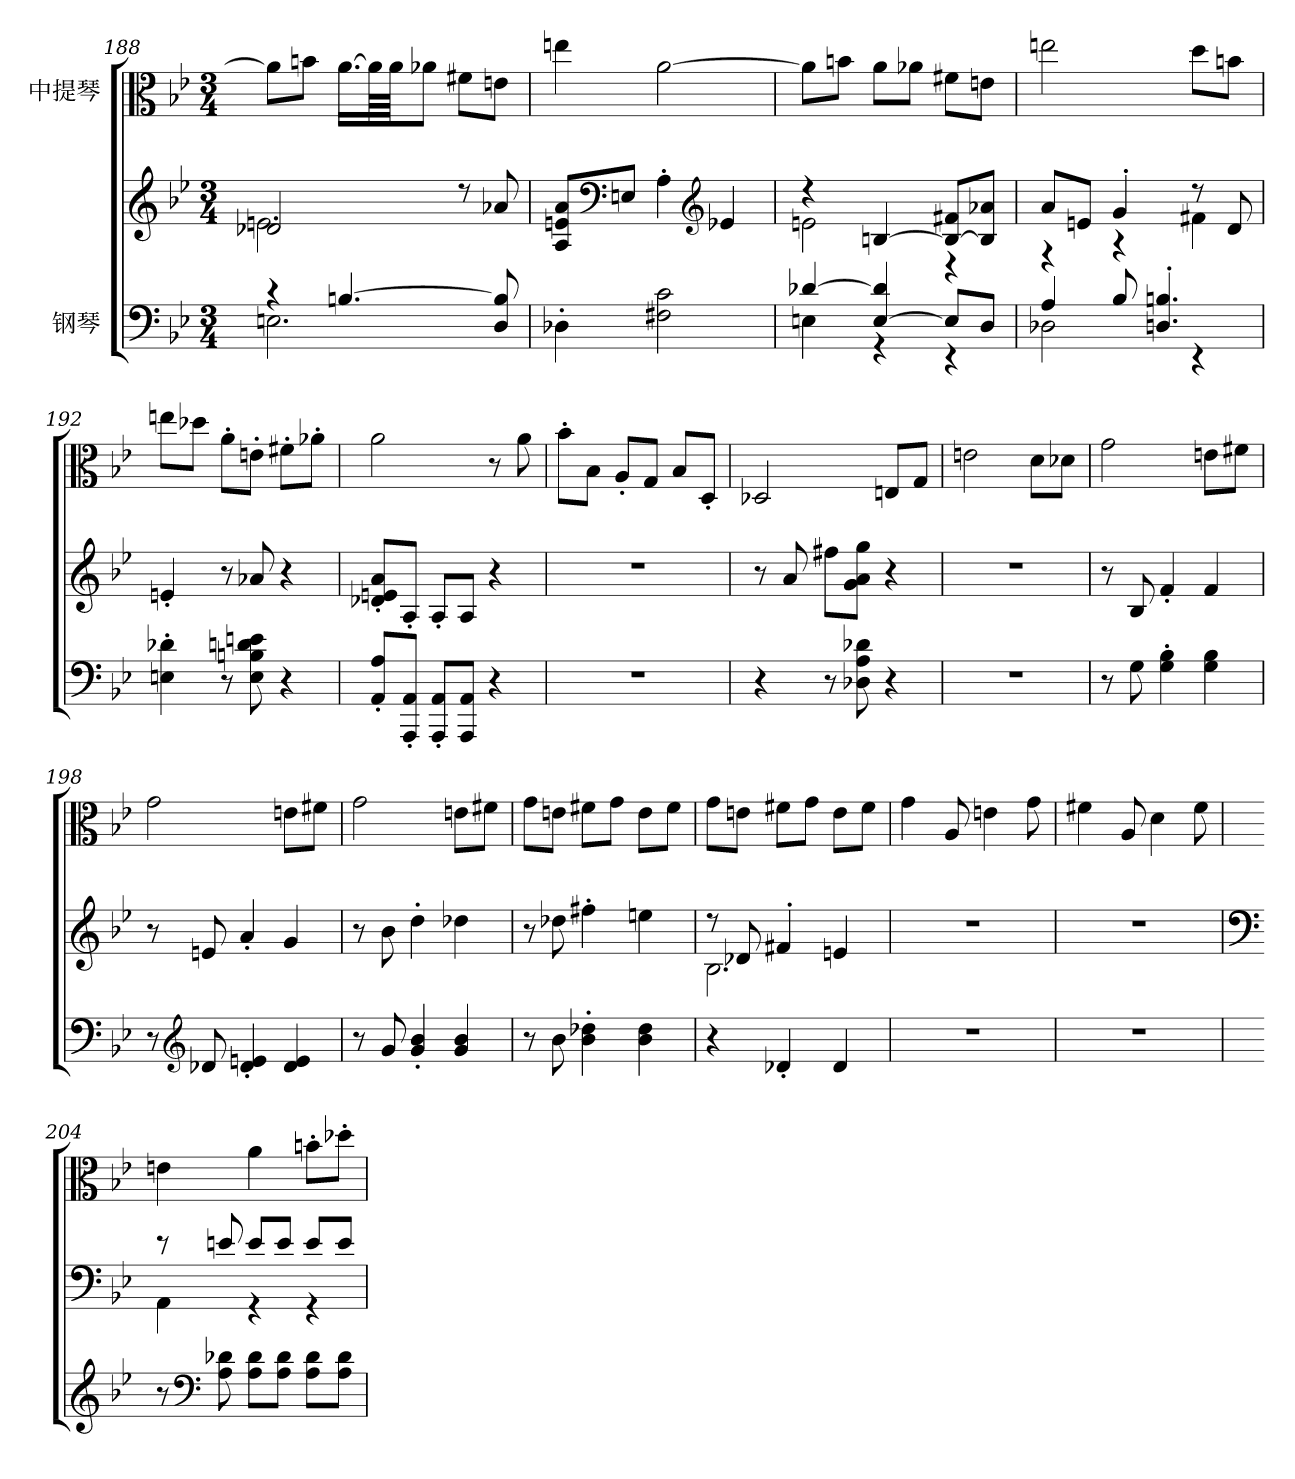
**kern	**kern	**kern
*part2	*part2	*part1
*staff3	*staff2	*staff1
*I"钢琴	*	*I"中提琴
*clefF4	*clefG2	*clefC3
*k[b-e-]	*k[b-e-]	*k[b-e-]
*M3/4	*M3/4	*M3/4
=188	=188	=188
*^	*^	*
4r	2.En\	2d-X/	2.en\	8a\L]
.	.	.	.	8bn\J
[4.Bn/	.	.	.	[16.a\LL
.	.	.	.	64a\LL]
.	.	.	.	64a\JJJ
.	.	.	.	8a-X\J
.	.	8r	.	8f#X\L
8D/ 8B/]	.	8a-X/	.	8en\J
*v	*v	*	*	*
*	*v	*v	*
=189	=189	=189
4D-X'\	8A/ 8en/ 8a/L	4een\
*	*clefF4	*
.	8En/J	.
2F#X\ 2c\	4A'\	[2a\
*	*clefG2	*
.	4e-X/	.
!!LO:LB:g=z
=190	=190	=190
*^	*^	*
[4d-X/	4En\	4r	2en\	8a\L]
.	.	.	.	8bn\J
[4E/ 4d-/]	4r	[4Bn/	.	8a\L
.	.	.	.	8a-X\J
8E/L]	4r	8B/_ 8f#X/L	4r	8f#X\L
8D/J	.	8B/] 8a-X/J	.	8en\J
=191	=191	=191	=191	=191
4A/	2D-X\	8a/L	4r	2een\
.	.	8en/J	.	.
8B-/	.	4g'/	4r	.
4.Dn/' 4.Bn/'	.	.	.	.
.	4r	8r	4f#X\	8dd\L
.	.	8d/	.	8bn\J
*v	*v	*	*	*
*	*v	*v	*
=192	=192	=192
4En\' 4d-X\'	4en'/	8een\L
.	.	8dd-X\J
8r	8r	8a'\L
8E\ 8Bn\ 8dn\ 8en\	8a-X/	8en'\J
4r	4r	8f#X'\L
.	.	8a-X'\J
=193	=193	=193
8AA/' 8A/'L	8d-X/' 8en/' 8a/'L	2a\
8AAA/' 8AA/'J	8A'/J	.
8AAA/' 8AA/'L	8A'/L	.
8AAA/ 8AA/J	8A/J	.
4r	4r	8r
.	.	8a\
!!LO:PB:g=z
=194	=194	=194
2.r	2.r	8b-'\L
.	.	8B-\J
.	.	8A'/L
.	.	8G/J
.	.	8B-/L
.	.	8D'/J
=195	=195	=195
4r	8r	2D-X/
.	8a/	.
8r	8ff#X\L	.
8D-X\ 8A\ 8d-X\	8g\ 8a\ 8gg\J	.
4r	4r	8En/L
.	.	8G/J
=196	=196	=196
2.r	2.r	2en\
.	.	8d\L
.	.	8d-X\J
=197	=197	=197
8r	8r	2g\
8G\	8B-/	.
4G\' 4B-\'	4f'/	.
4G\ 4B-\	4f/	8en\L
.	.	8f#X\J
=198	=198	=198
8r	8r	2g\
*clefG2	*	*
8d-X/	8en/	.
4d-/' 4en/'	4a'/	.
4d-/ 4e/	4g/	8en\L
.	.	8f#X\J
!!LO:LB:g=z
=199	=199	=199
8r	8r	2g\
8g/	8b-\	.
4g/' 4b-/'	4dd'\	.
4g/ 4b-/	4dd-X\	8en\L
.	.	8f#X\J
=200	=200	=200
8r	8r	8g\L
8b-\	8dd-X\	8en\J
4b-\' 4dd-X\'	4ff#X'\	8f#X\L
.	.	8g\J
4b-\ 4dd-\	4een\	8e\L
.	.	8f#\J
=201	=201	=201
*	*^	*
4r	8r	2.B-\	8g\L
.	8d-X/	.	8en\J
4d-X'/	4f#X'/	.	8f#X\L
.	.	.	8g\J
4d-/	4en/	.	8e\L
.	.	.	8f#\J
*	*v	*v	*
=202	=202	=202
2.r	2.r	4g\
.	.	8A/
.	.	4en\
.	.	8g\
=203	=203	=203
2.r	2.r	4f#X\
.	.	8A/
.	.	4d\
.	.	8f#\
!!LO:LB:g=z
=204	=204	=204
*	*clefF4	*
*	*^	*
8r	8r	4AA\	4en\
*clefF4	*	*	*
8A\ 8d-X\	8en/	.	.
8A\ 8d-\L	8e/L	4r	4a\
8A\ 8d-\J	8e/J	.	.
8A\ 8d-\L	8e/L	4r	8bn'\L
8A\ 8d-\J	8e/J	.	8dd-X'\J
*	*v	*v	*
=	=	=
*-	*-	*-
